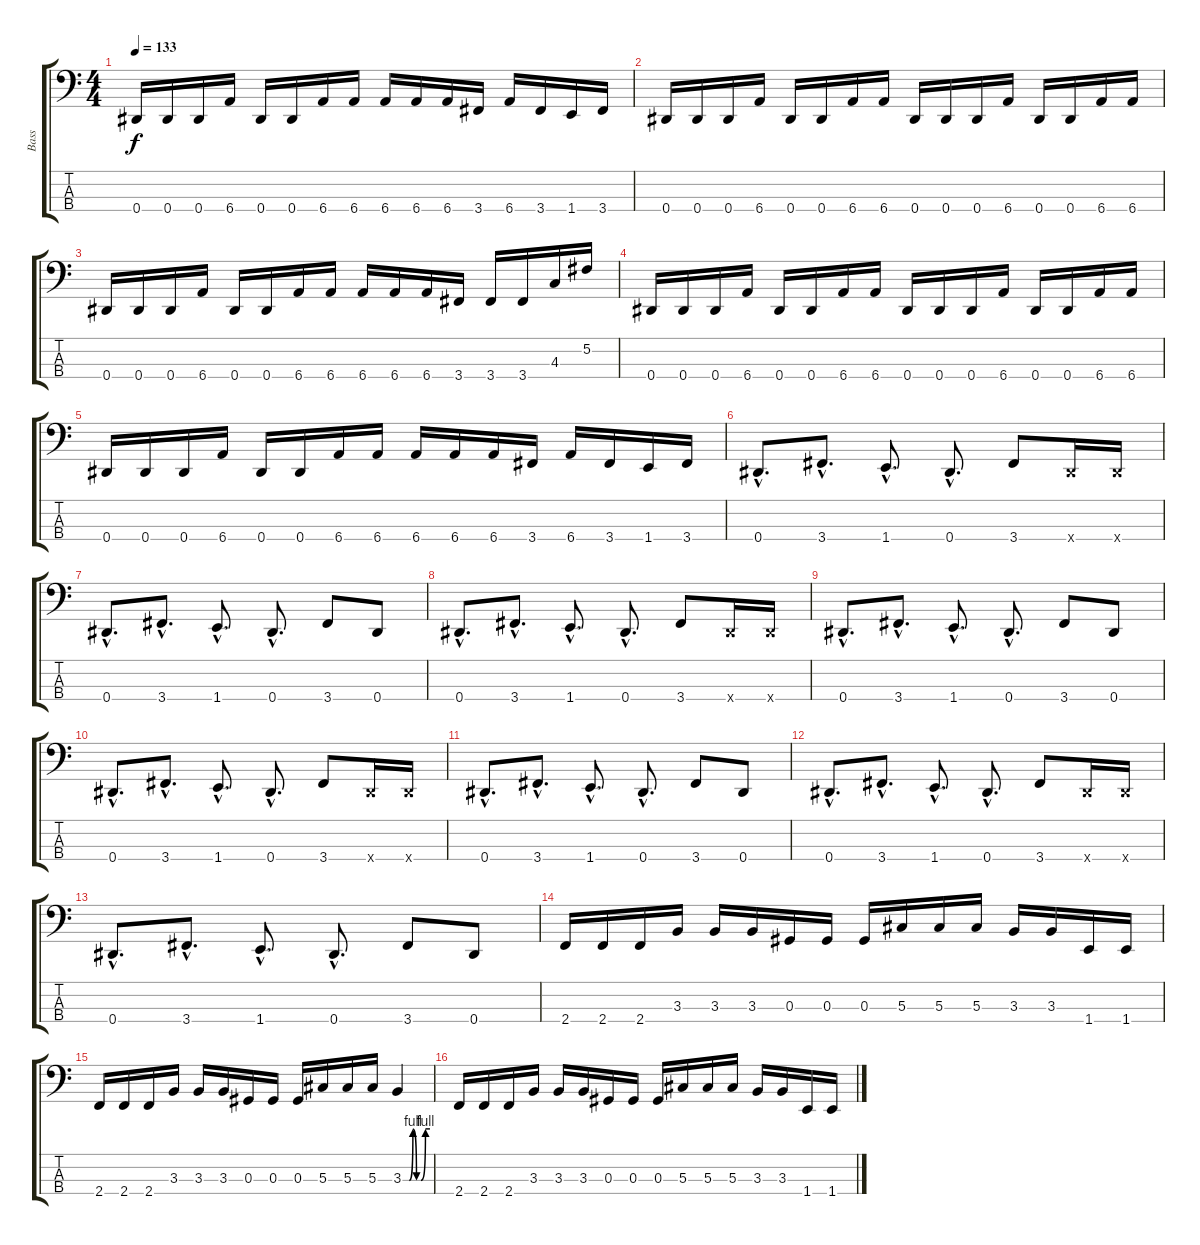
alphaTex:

\track ("Bass" "Bass") {instrument electricbasspick}
\staff {score tabs}
\tuning (Gb2 Db2 Ab1 Eb1) {hide}
\ts (4 4)
\tempo 133
\clef f4
\ks c
0.4.16{dy f} 0.4.16 0.4.16 6.4.16 0.4.16 0.4.16 6.4.16 6.4.16 6.4.16 6.4.16 6.4.16 3.4.16 6.4.16 3.4.16 1.4.16 3.4.16 |
0.4.16 0.4.16 0.4.16 6.4.16 0.4.16 0.4.16 6.4.16 6.4.16 0.4.16 0.4.16 0.4.16 6.4.16 0.4.16 0.4.16 6.4.16 6.4.16 |
0.4.16 0.4.16 0.4.16 6.4.16 0.4.16 0.4.16 6.4.16 6.4.16 6.4.16 6.4.16 6.4.16 3.4.16 3.4.16 3.4.16 4.3.16 5.2.16 |
0.4.16 0.4.16 0.4.16 6.4.16 0.4.16 0.4.16 6.4.16 6.4.16 0.4.16 0.4.16 0.4.16 6.4.16 0.4.16 0.4.16 6.4.16 6.4.16 |
0.4.16 0.4.16 0.4.16 6.4.16 0.4.16 0.4.16 6.4.16 6.4.16 6.4.16 6.4.16 6.4.16 3.4.16 6.4.16 3.4.16 1.4.16 3.4.16 |
\section ("" "")
0.4{hac}.8{d} 3.4{hac}.8{d} 1.4{hac}.8{d} 0.4{hac}.8{d} 3.4.8 0.4{x}.16 0.4{x}.16 |
0.4{hac}.8{d} 3.4{hac}.8{d} 1.4{hac}.8{d} 0.4{hac}.8{d} 3.4.8 0.4.8 |
0.4{hac}.8{d} 3.4{hac}.8{d} 1.4{hac}.8{d} 0.4{hac}.8{d} 3.4.8 0.4{x}.16 0.4{x}.16 |
0.4{hac}.8{d} 3.4{hac}.8{d} 1.4{hac}.8{d} 0.4{hac}.8{d} 3.4.8 0.4.8 |
0.4{hac}.8{d} 3.4{hac}.8{d} 1.4{hac}.8{d} 0.4{hac}.8{d} 3.4.8 0.4{x}.16 0.4{x}.16 |
0.4{hac}.8{d} 3.4{hac}.8{d} 1.4{hac}.8{d} 0.4{hac}.8{d} 3.4.8 0.4.8 |
0.4{hac}.8{d} 3.4{hac}.8{d} 1.4{hac}.8{d} 0.4{hac}.8{d} 3.4.8 0.4{x}.16 0.4{x}.16 |
0.4{hac}.8{d} 3.4{hac}.8{d} 1.4{hac}.8{d} 0.4{hac}.8{d} 3.4.8 0.4.8 |
\section ("" "")
2.4.16 2.4.16 2.4.16 3.3.16 3.3.16 3.3.16 0.3.16 0.3.16 0.3.16 5.3.16 5.3.16 5.3.16 3.3.16 3.3.16 1.4.16 1.4.16 |
2.4.16 2.4.16 2.4.16 3.3.16 3.3.16 3.3.16 0.3.16 0.3.16 0.3.16 5.3.16 5.3.16 5.3.16 3.3{be (custom 0 0 14 0 22 4 30 0 40 0 50 4 60 4)}.4 |
2.4.16 2.4.16 2.4.16 3.3.16 3.3.16 3.3.16 0.3.16 0.3.16 0.3.16 5.3.16 5.3.16 5.3.16 3.3.16 3.3.16 1.4.16 1.4.16
